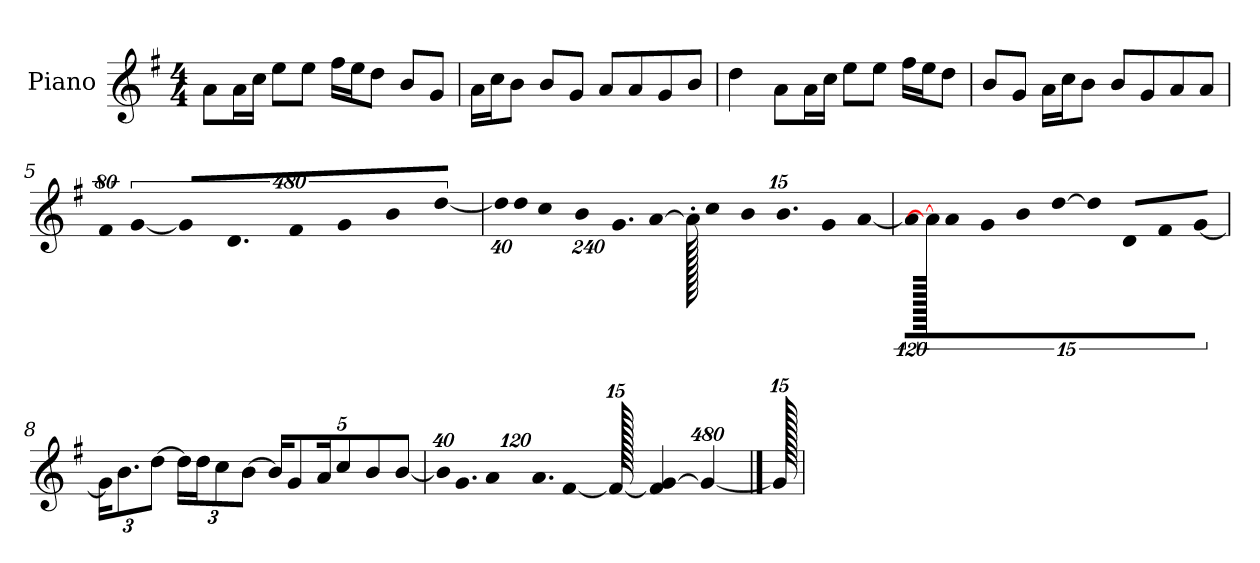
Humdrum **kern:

**kern
*part1
*staff1
*I"Piano
*I'P-no
*clefG2
*k[f#]
*M4/4
*MM90
=1
8a\L
16a\L
16cc\JJ
8ee\L
8ee\J
16ff#\LL
16ee\J
8dd\J
8b/L
8g/J
=2
16a\LL
16cc\J
8b\J
8b/L
8g/J
8a/L
8a/
8g/
8b/J
=3
4dd\
8a\L
16a\L
16cc\JJ
8ee\L
8ee\J
16ff#\LL
16ee\J
8dd\J
=4
8b/L
8g/J
16a\LL
16cc\J
8b\J
8b/L
8g/
8a/
8a/J
!!LO:LB:g=z
=5
!LO:N:vis=8
640%71f#/
!LO:N:vis=4
[1920%427g/
!LO:N:vis=16
1920%107g/KL]
9.d/
!LO:N:vis=8
640%71f#/
!LO:N:vis=8
640%71g/
!LO:N:vis=8
640%71b/
!LO:N:vis=8
[640%71dd/J
=6
*Xbrackettup
!LO:N:vis=32
640%23dd\KLL]
!LO:N:vis=16
1920%137dd\
!LO:N:vis=32
640%23cc\JK
!LO:N:vis=8
960%137b\
!LO:N:vis=16.
960%103g\L
[384%41a\J
1920a'\]
20cc/KL
10b/
10.b/
10g/
[1920%191a/J
=7
*brackettup
!LO:N:vis=16
1920%107a\KL]
1920a/_
!LO:N:vis=8
640%71a\
!LO:N:vis=8
640%71g\
!LO:N:vis=8
640%71b\
!LO:N:vis=16
[1920%107dd\Jk
!LO:N:vis=4
1920%427dd\]
!LO:N:vis=8
640%71d/L
!LO:N:vis=8
640%71f#/
!LO:N:vis=8
[640%71g/J
=8
*Xbrackettup
24g\KL]
12.b\
[12dd\J
24dd\LL]
24dd\J
12cc\
[12b\J
20b/KL]
10g/
20a/K
10cc/
10b/
[10b/J
!!LO:LB:g=z
=9
!LO:N:vis=32
640%23b/KLL]
!LO:N:vis=16.
960%103g/J
!LO:N:vis=8
960%137a/
!LO:N:vis=16.
960%103a/L
[384%41f#/J
1920f#/_
4f#/] [4g/
1920%479g/_
==10
1920g/]
=
*-
